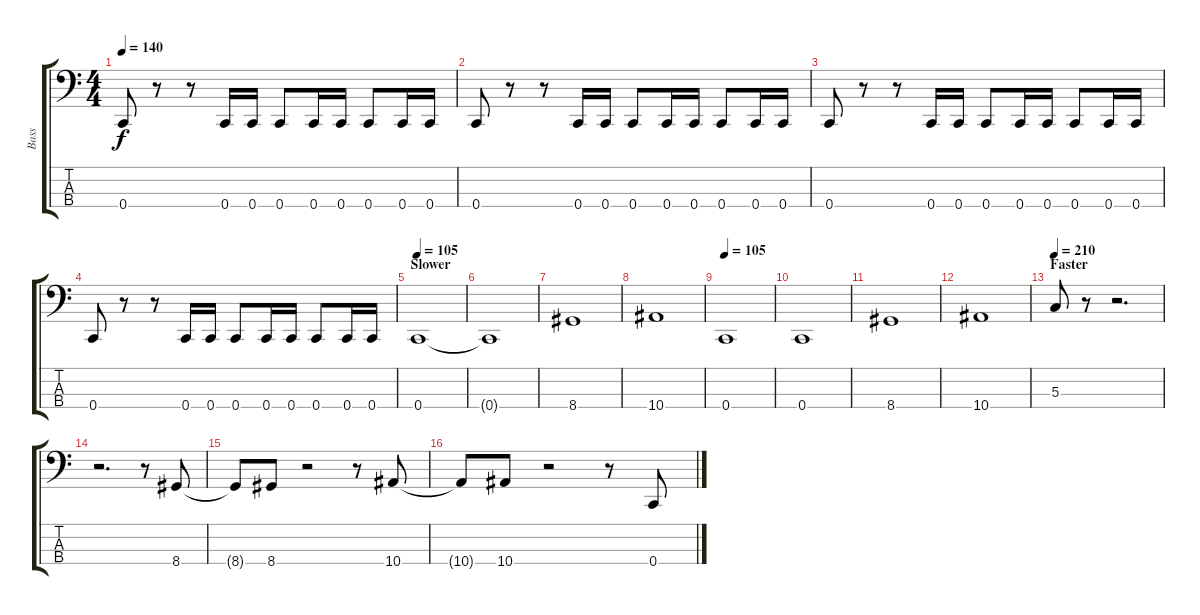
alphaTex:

\track ("Bass" "Bass") {instrument electricbasspick}
\staff {score tabs}
\tuning (F2 C2 G1 C1) {hide}
\ts (4 4)
\tempo 140
\clef f4
\ks c
0.4.8{dy f} r.8 r.8 0.4.16 0.4.16 0.4.8 0.4.16 0.4.16 0.4.8 0.4.16 0.4.16 |
0.4.8 r.8 r.8 0.4.16 0.4.16 0.4.8 0.4.16 0.4.16 0.4.8 0.4.16 0.4.16 |
0.4.8 r.8 r.8 0.4.16 0.4.16 0.4.8 0.4.16 0.4.16 0.4.8 0.4.16 0.4.16 |
0.4.8 r.8 r.8 0.4.16 0.4.16 0.4.8 0.4.16 0.4.16 0.4.8 0.4.16 0.4.16 |
\section ("" "Slower")
\tempo 105
0.4.1 |
0.4{t}.1 |
8.4.1 |
10.4.1 |
\tempo 105
0.4.1 |
0.4.1 |
8.4.1 |
10.4.1 |
\section ("" "Faster")
\tempo 210
5.3.8 r.8 r.2{d} |
r.2{d} r.8 8.4.8 |
8.4{t}.8 8.4.8 r.2 r.8 10.4.8 |
10.4{t}.8 10.4.8 r.2 r.8 0.4.8
